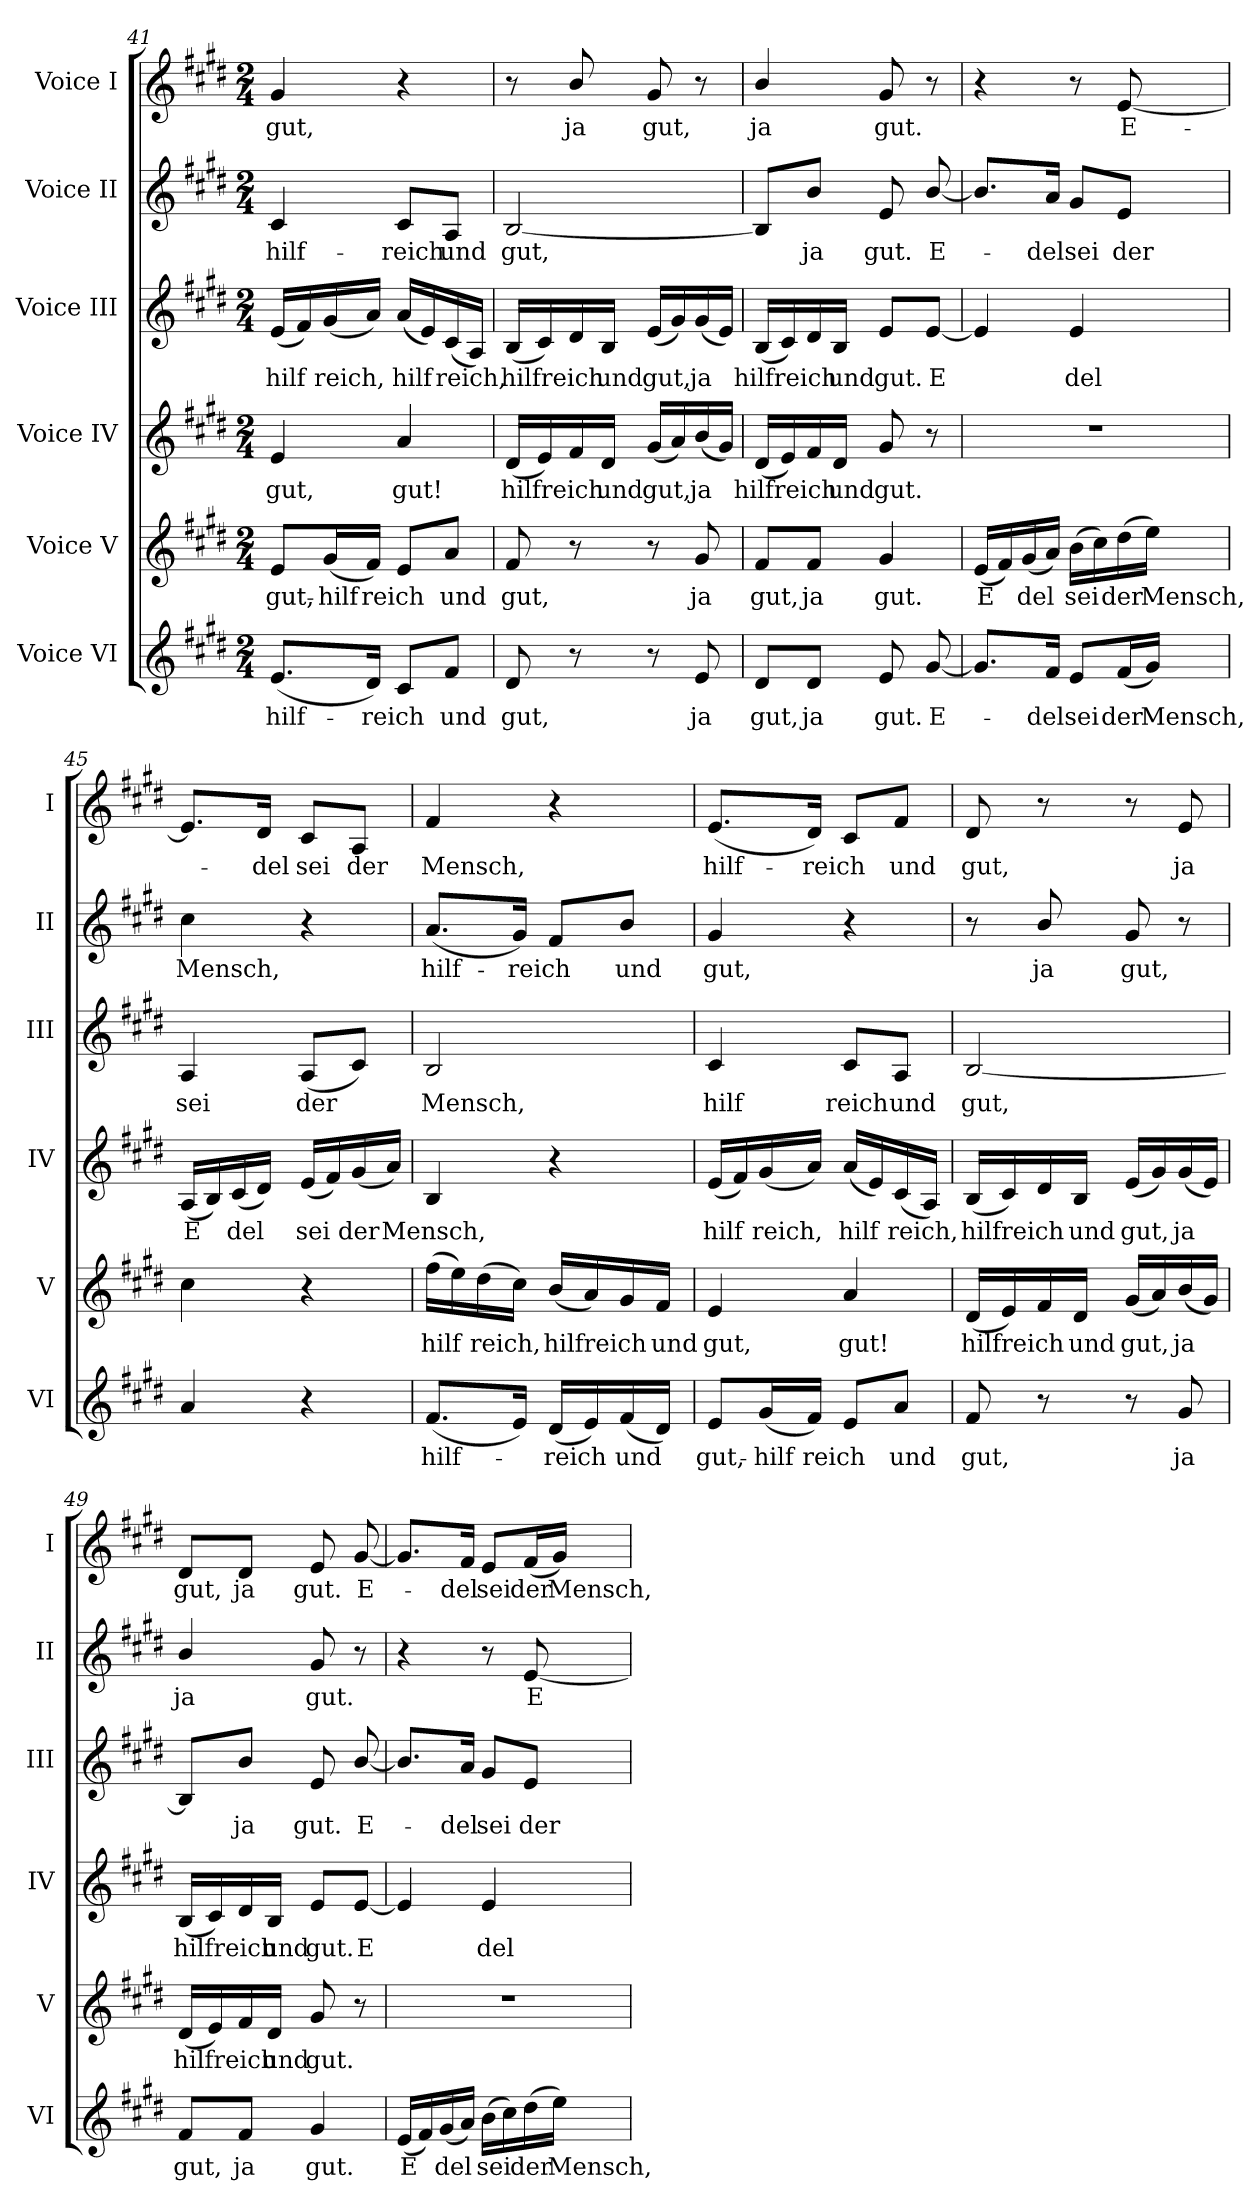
**kern	**text	**kern	**text	**kern	**text	**kern	**text	**kern	**text	**kern	**text
*part6	*part6	*part5	*part5	*part4	*part4	*part3	*part3	*part2	*part2	*part1	*part1
*staff6	*staff6	*staff5	*staff5	*staff4	*staff4	*staff3	*staff3	*staff2	*staff2	*staff1	*staff1
*I"Voice VI	*	*I"Voice V	*	*I"Voice IV	*	*I"Voice III	*	*I"Voice II	*	*I"Voice I	*
*I'VI	*	*I'V	*	*I'IV	*	*I'III	*	*I'II	*	*I'I	*
*clefG2	*	*clefG2	*	*clefG2	*	*clefG2	*	*clefG2	*	*clefG2	*
*k[f#c#g#d#]	*	*k[f#c#g#d#]	*	*k[f#c#g#d#]	*	*k[f#c#g#d#]	*	*k[f#c#g#d#]	*	*k[f#c#g#d#]	*
*E:	*	*E:	*	*E:	*	*E:	*	*E:	*	*E:	*
*M2/4	*	*M2/4	*	*M2/4	*	*M2/4	*	*M2/4	*	*M2/4	*
=41	=41	=41	=41	=41	=41	=41	=41	=41	=41	=41	=41
!	!LO:LY:b	!	!LO:LY:b:cj	!	!LO:LY:b:cj	!	!LO:LY:b	!	!LO:LY:b:cj	!	!LO:LY:b:cj
(<8.e/L	hilf-	8e/L	gut,-	4e/	gut,	(<16e/L	hilf	4c#/	hilf-	4g#/	gut,
.	.	.	.	.	.	16f#/)	.	.	.	.	.
!	!	!	!LO:LY:b	!	!	!	!LO:LY:b	!	!	!	!
.	.	(<16g#/	-hilf	.	.	(<16g#/	reich,	.	.	.	.
!	!LO:LY:b	!	!LO:LY:b	!	!	!	!	!	!	!	!
16d#/J)	-reich	16f#/J)	reich	.	.	16a/J)	.	.	.	.	.
!	!	!	!	!	!LO:LY:b:cj	!	!LO:LY:b	!	!LO:LY:b:cj	!	!
8c#/L	.	8e/L	.	4a/	gut!	(<16a/L	hilf	8c#/L	-reich	4r	.
.	.	.	.	.	.	16e/)	.	.	.	.	.
!	!LO:LY:b:cj	!	!LO:LY:b:cj	!	!	!	!LO:LY:b	!	!LO:LY:b:cj	!	!
8f#/J	und	8a/J	und	.	.	(<16c#/	reich,	8A/J	und	.	.
.	.	.	.	.	.	16A/J)	.	.	.	.	.
=42	=42	=42	=42	=42	=42	=42	=42	=42	=42	=42	=42
!	!LO:LY:b:cj	!	!LO:LY:b:cj	!	!LO:LY:b	!	!LO:LY:b	!	!LO:LY:b	!	!
8d#/	gut,	8f#/	gut,	(<16d#/L	hilfreich	(<16B/L	hilfreich	[>2B/	gut,	8r	.
.	.	.	.	16e/)	.	16c#/)	.	.	.	.	.
!	!	!	!	!	!	!	!	!	!	!	!LO:LY:b:cj
8r	.	8r	.	16f#/	.	16d#/	.	.	.	8b/	ja
!	!	!	!	!	!LO:LY:b:cj	!	!LO:LY:b:cj	!	!	!	!
.	.	.	.	16d#/J	und	16B/J	und	.	.	.	.
!	!	!	!	!	!LO:LY:b	!	!LO:LY:b	!	!	!	!LO:LY:b:cj
8r	.	8r	.	(<16g#/L	gut,	(<16e/L	gut,	.	.	8g#/	gut,
.	.	.	.	16a/)	.	16g#/)	.	.	.	.	.
!	!LO:LY:b:cj	!	!LO:LY:b:cj	!	!LO:LY:b:cj	!	!LO:LY:b:cj	!	!	!	!
8e/	ja	8g#/	ja	(<16b/	ja	(<16g#/	ja	.	.	8r	.
.	.	.	.	16g#/J)	.	16e/J)	.	.	.	.	.
!!LO:LB:g=z
=43	=43	=43	=43	=43	=43	=43	=43	=43	=43	=43	=43
!	!LO:LY:b:cj	!	!LO:LY:b:cj	!	!LO:LY:b	!	!LO:LY:b	!	!	!	!LO:LY:b:cj
8d#/L	gut,	8f#/L	gut,	(<16d#/L	hilfreich	(<16B/L	hilfreich	8B/L]	.	4b/	ja
.	.	.	.	16e/)	.	16c#/)	.	.	.	.	.
!	!LO:LY:b:cj	!	!LO:LY:b:cj	!	!	!	!	!	!LO:LY:b:cj	!	!
8d#/J	ja	8f#/J	ja	16f#/	.	16d#/	.	8b/J	ja	.	.
!	!	!	!	!	!LO:LY:b:cj	!	!LO:LY:b:cj	!	!	!	!
.	.	.	.	16d#/J	und	16B/J	und	.	.	.	.
!	!LO:LY:b:cj	!	!LO:LY:b:cj	!	!LO:LY:b:cj	!	!LO:LY:b:cj	!	!LO:LY:b:cj	!	!LO:LY:b:cj
8e/	gut.	4g#/	gut.	8g#/	gut.	8e/L	gut.	8e/	gut.	8g#/	gut.
!	!LO:LY:b:cj	!	!	!	!	!	!LO:LY:b:cj	!	!LO:LY:b:cj	!	!
[<8g#/	E-	.	.	8r	.	[<8e/J	E	[<8b/	E-	8r	.
=44	=44	=44	=44	=44	=44	=44	=44	=44	=44	=44	=44
!	!	!	!LO:LY:b:cj	!LO:N:vis=1	!	!	!	!	!	!	!
8.g#/L]	.	(<16e/L	E	2r	.	4e/]	.	8.b/L]	.	4r	.
.	.	16f#/)	.	.	.	.	.	.	.	.	.
!	!	!	!LO:LY:b	!	!	!	!	!	!	!	!
.	.	(<16g#/	del	.	.	.	.	.	.	.	.
!	!LO:LY:b:cj	!	!	!	!	!	!	!	!LO:LY:b:cj	!	!
16f#/J	-del	16a/J)	.	.	.	.	.	16a/J	-del	.	.
!	!LO:LY:b:cj	!	!LO:LY:b	!	!	!	!LO:LY:b:cj	!	!LO:LY:b:cj	!	!
8e/L	sei	(>16b\L	sei	.	.	4e/	del	8g#/L	sei	8r	.
.	.	16cc#\)	.	.	.	.	.	.	.	.	.
!	!LO:LY:b	!	!LO:LY:b	!	!	!	!	!	!LO:LY:b:cj	!	!LO:LY:b:cj
(<16f#/	der	(>16dd#\	der	.	.	.	.	8e/J	der	[<8e/	E-
!	!LO:LY:b	!	!LO:LY:b	!	!	!	!	!	!	!	!
16g#/J)	Mensch,	16ee\J)	Mensch,	.	.	.	.	.	.	.	.
=45	=45	=45	=45	=45	=45	=45	=45	=45	=45	=45	=45
!	!	!	!	!	!LO:LY:b:cj	!	!LO:LY:b:cj	!	!LO:LY:b:cj	!	!
4a/	.	4cc#\	.	(<16A/L	E	4A/	sei	4cc#\	Mensch,	8.e/L]	.
.	.	.	.	16B/)	.	.	.	.	.	.	.
!	!	!	!	!	!LO:LY:b	!	!	!	!	!	!
.	.	.	.	(<16c#/	del	.	.	.	.	.	.
!	!	!	!	!	!	!	!	!	!	!	!LO:LY:b:cj
.	.	.	.	16d#/J)	.	.	.	.	.	16d#/J	-del
!	!	!	!	!	!LO:LY:b	!	!LO:LY:b	!	!	!	!LO:LY:b:cj
4r	.	4r	.	(<16e/L	sei	(<8A/L	der	4r	.	8c#/L	sei
.	.	.	.	16f#/)	.	.	.	.	.	.	.
!	!	!	!	!	!LO:LY:b	!	!	!	!	!	!LO:LY:b:cj
.	.	.	.	(<16g#/	der	8c#/J)	.	.	.	8A/J	der
!	!	!	!	!	!LO:LY:b	!	!	!	!	!	!
.	.	.	.	16a/J)	Mensch,	.	.	.	.	.	.
=46	=46	=46	=46	=46	=46	=46	=46	=46	=46	=46	=46
!	!LO:LY:b	!	!LO:LY:b	!	!	!	!LO:LY:b:cj	!	!LO:LY:b	!	!LO:LY:b:cj
(<8.f#/L	hilf-	(>16ff#\L	hilf	4B/	.	2B/	Mensch,	(<8.a/L	hilf-	4f#/	Mensch,
.	.	16ee\)	.	.	.	.	.	.	.	.	.
!	!	!	!LO:LY:b	!	!	!	!	!	!	!	!
.	.	(>16dd#\	reich,	.	.	.	.	.	.	.	.
!	!	!	!	!	!	!	!	!	!LO:LY:b	!	!
16e/J)	.	16cc#\J)	.	.	.	.	.	16g#/J)	-reich	.	.
!	!LO:LY:b	!	!LO:LY:b	!	!	!	!	!	!	!	!
(<16d#/L	-reich	(<16b/L	hilfreich	4r	.	.	.	8f#/L	.	4r	.
16e/)	.	16a/)	.	.	.	.	.	.	.	.	.
!	!LO:LY:b	!	!	!	!	!	!	!	!LO:LY:b:cj	!	!
(<16f#/	und	16g#/	.	.	.	.	.	8b/J	und	.	.
!	!	!	!LO:LY:b:cj	!	!	!	!	!	!	!	!
16d#/J)	.	16f#/J	und	.	.	.	.	.	.	.	.
=47	=47	=47	=47	=47	=47	=47	=47	=47	=47	=47	=47
!	!LO:LY:b:cj	!	!LO:LY:b:cj	!	!LO:LY:b	!	!LO:LY:b:cj	!	!LO:LY:b:cj	!	!LO:LY:b
8e/L	gut,-	4e/	gut,	(<16e/L	hilf	4c#/	hilf	4g#/	gut,	(<8.e/L	hilf-
.	.	.	.	16f#/)	.	.	.	.	.	.	.
!	!LO:LY:b	!	!	!	!LO:LY:b	!	!	!	!	!	!
(<16g#/	-hilf	.	.	(<16g#/	reich,	.	.	.	.	.	.
!	!LO:LY:b	!	!	!	!	!	!	!	!	!	!LO:LY:b
16f#/J)	reich	.	.	16a/J)	.	.	.	.	.	16d#/J)	-reich
!	!	!	!LO:LY:b:cj	!	!LO:LY:b	!	!LO:LY:b:cj	!	!	!	!
8e/L	.	4a/	gut!	(<16a/L	hilf	8c#/L	reich	4r	.	8c#/L	.
.	.	.	.	16e/)	.	.	.	.	.	.	.
!	!LO:LY:b:cj	!	!	!	!LO:LY:b	!	!LO:LY:b:cj	!	!	!	!LO:LY:b:cj
8a/J	und	.	.	(<16c#/	reich,	8A/J	und	.	.	8f#/J	und
.	.	.	.	16A/J)	.	.	.	.	.	.	.
!!LO:PB:g=z
=48	=48	=48	=48	=48	=48	=48	=48	=48	=48	=48	=48
!	!LO:LY:b:cj	!	!LO:LY:b	!	!LO:LY:b	!	!LO:LY:b	!	!	!	!LO:LY:b:cj
8f#/	gut,	(<16d#/L	hilfreich	(<16B/L	hilfreich	[<2B/	gut,	8r	.	8d#/	gut,
.	.	16e/)	.	16c#/)	.	.	.	.	.	.	.
!	!	!	!	!	!	!	!	!	!LO:LY:b:cj	!	!
8r	.	16f#/	.	16d#/	.	.	.	8b/	ja	8r	.
!	!	!	!LO:LY:b:cj	!	!LO:LY:b:cj	!	!	!	!	!	!
.	.	16d#/J	und	16B/J	und	.	.	.	.	.	.
!	!	!	!LO:LY:b	!	!LO:LY:b	!	!	!	!LO:LY:b:cj	!	!
8r	.	(<16g#/L	gut,	(<16e/L	gut,	.	.	8g#/	gut,	8r	.
.	.	16a/)	.	16g#/)	.	.	.	.	.	.	.
!	!LO:LY:b:cj	!	!LO:LY:b:cj	!	!LO:LY:b:cj	!	!	!	!	!	!LO:LY:b:cj
8g#/	ja	(<16b/	ja	(<16g#/	ja	.	.	8r	.	8e/	ja
.	.	16g#/J)	.	16e/J)	.	.	.	.	.	.	.
=49	=49	=49	=49	=49	=49	=49	=49	=49	=49	=49	=49
!	!LO:LY:b:cj	!	!LO:LY:b	!	!LO:LY:b	!	!	!	!LO:LY:b:cj	!	!LO:LY:b:cj
8f#/L	gut,	(<16d#/L	hilfreich	(<16B/L	hilfreich	8B/L]	.	4b/	ja	8d#/L	gut,
.	.	16e/)	.	16c#/)	.	.	.	.	.	.	.
!	!LO:LY:b:cj	!	!	!	!	!	!LO:LY:b:cj	!	!	!	!LO:LY:b:cj
8f#/J	ja	16f#/	.	16d#/	.	8b/J	ja	.	.	8d#/J	ja
!	!	!	!LO:LY:b:cj	!	!LO:LY:b:cj	!	!	!	!	!	!
.	.	16d#/J	und	16B/J	und	.	.	.	.	.	.
!	!LO:LY:b:cj	!	!LO:LY:b:cj	!	!LO:LY:b:cj	!	!LO:LY:b:cj	!	!LO:LY:b:cj	!	!LO:LY:b:cj
4g#/	gut.	8g#/	gut.	8e/L	gut.	8e/	gut.	8g#/	gut.	8e/	gut.
!	!	!	!	!	!LO:LY:b:cj	!	!LO:LY:b:cj	!	!	!	!LO:LY:b:cj
.	.	8r	.	[<8e/J	E	[<8b/	E-	8r	.	[<8g#/	E-
=50	=50	=50	=50	=50	=50	=50	=50	=50	=50	=50	=50
!	!LO:LY:b:cj	!LO:N:vis=1	!	!	!	!	!	!	!	!	!
(<16e/L	E	2r	.	4e/]	.	8.b/L]	.	4r	.	8.g#/L]	.
16f#/)	.	.	.	.	.	.	.	.	.	.	.
!	!LO:LY:b	!	!	!	!	!	!	!	!	!	!
(<16g#/	del	.	.	.	.	.	.	.	.	.	.
!	!	!	!	!	!	!	!LO:LY:b:cj	!	!	!	!LO:LY:b:cj
16a/J)	.	.	.	.	.	16a/J	-del	.	.	16f#/J	-del
!	!LO:LY:b	!	!	!	!LO:LY:b:cj	!	!LO:LY:b:cj	!	!	!	!LO:LY:b:cj
(>16b\L	sei	.	.	4e/	del	8g#/L	sei	8r	.	8e/L	sei
16cc#\)	.	.	.	.	.	.	.	.	.	.	.
!	!LO:LY:b	!	!	!	!	!	!LO:LY:b:cj	!	!LO:LY:b:cj	!	!LO:LY:b
(>16dd#\	der	.	.	.	.	8e/J	der	[<8e/	E-	(<16f#/	der
!	!LO:LY:b	!	!	!	!	!	!	!	!	!	!LO:LY:b
16ee\J)	Mensch,	.	.	.	.	.	.	.	.	16g#/J)	Mensch,
=	=	=	=	=	=	=	=	=	=	=	=
*-	*-	*-	*-	*-	*-	*-	*-	*-	*-	*-	*-
